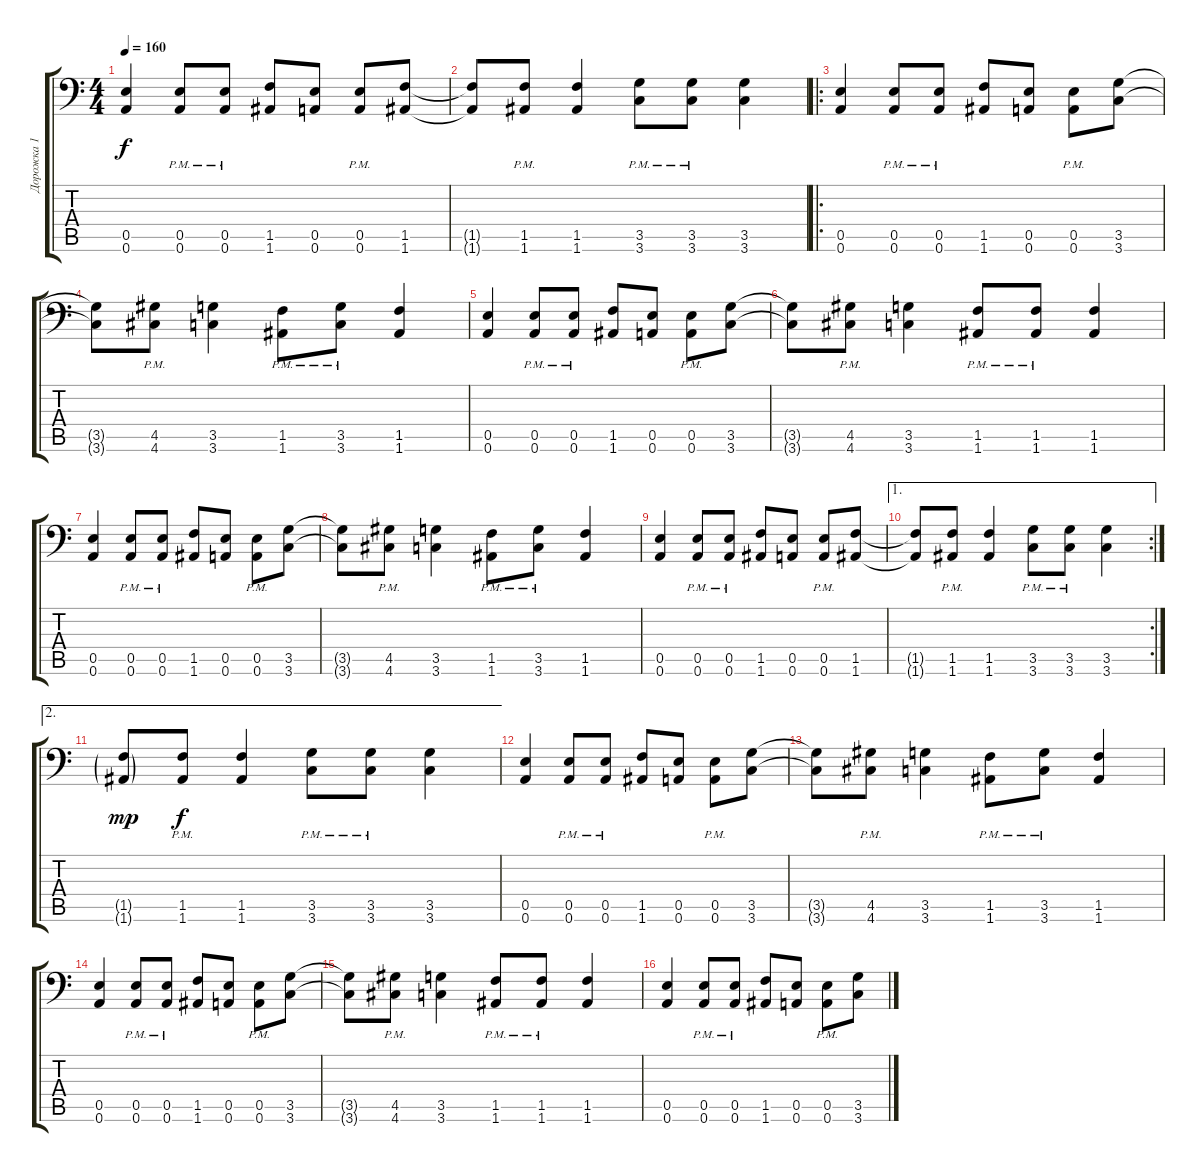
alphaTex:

\track ("Дорожка 1" "Дорожка 1") {instrument distortionguitar}
\staff {score tabs}
\tuning (B3 Gb3 D3 A2 E2 A1) {hide}
\ts (4 4)
\tempo 160
\clef f4
\ks c
(0.5 0.6).4{dy f} (0.5{pm} 0.6{pm}).8 (0.5{pm} 0.6{pm}).8 (1.5 1.6).8 (0.5 0.6).8 (0.5{pm} 0.6{pm}).8 (1.5 1.6).8 |
(1.5{t} 1.6{t}).8 (1.5{pm} 1.6{pm}).8 (1.5 1.6).4 (3.5{pm} 3.6{pm}).8 (3.5{pm} 3.6{pm}).8 (3.5 3.6).4 |
\ro
(0.5 0.6).4 (0.5{pm} 0.6{pm}).8 (0.5{pm} 0.6{pm}).8 (1.5 1.6).8 (0.5 0.6).8 (0.5{pm} 0.6{pm}).8 (3.5 3.6).8 |
(3.5{t} 3.6{t}).8 (4.5{pm} 4.6{pm}).8 (3.5 3.6).4 (1.5{pm} 1.6{pm}).8 (3.5{pm} 3.6{pm}).8 (1.5 1.6).4 |
(0.5 0.6).4 (0.5{pm} 0.6{pm}).8 (0.5{pm} 0.6{pm}).8 (1.5 1.6).8 (0.5 0.6).8 (0.5{pm} 0.6{pm}).8 (3.5 3.6).8 |
(3.5{t} 3.6{t}).8 (4.5{pm} 4.6{pm}).8 (3.5 3.6).4 (1.5{pm} 1.6{pm}).8 (1.5{pm} 1.6{pm}).8 (1.5 1.6).4 |
(0.5 0.6).4 (0.5{pm} 0.6{pm}).8 (0.5{pm} 0.6{pm}).8 (1.5 1.6).8 (0.5 0.6).8 (0.5{pm} 0.6{pm}).8 (3.5 3.6).8 |
(3.5{t} 3.6{t}).8 (4.5{pm} 4.6{pm}).8 (3.5 3.6).4 (1.5{pm} 1.6{pm}).8 (3.5{pm} 3.6{pm}).8 (1.5 1.6).4 |
(0.5 0.6).4 (0.5{pm} 0.6{pm}).8 (0.5{pm} 0.6{pm}).8 (1.5 1.6).8 (0.5 0.6).8 (0.5{pm} 0.6{pm}).8 (1.5 1.6).8 |
\ae 1
\rc 2
(1.5{t} 1.6{t}).8 (1.5{pm} 1.6{pm}).8 (1.5 1.6).4 (3.5{pm} 3.6{pm}).8 (3.5{pm} 3.6{pm}).8 (3.5 3.6).4 |
\ae 2
(1.5{g} 1.6{g}).8{dy mp} (1.5{pm} 1.6{pm}).8{dy f} (1.5 1.6).4 (3.5{pm} 3.6{pm}).8 (3.5{pm} 3.6{pm}).8 (3.5 3.6).4 |
(0.5 0.6).4 (0.5{pm} 0.6{pm}).8 (0.5{pm} 0.6{pm}).8 (1.5 1.6).8 (0.5 0.6).8 (0.5{pm} 0.6{pm}).8 (3.5 3.6).8 |
(3.5{t} 3.6{t}).8 (4.5{pm} 4.6{pm}).8 (3.5 3.6).4 (1.5{pm} 1.6{pm}).8 (3.5{pm} 3.6{pm}).8 (1.5 1.6).4 |
(0.5 0.6).4 (0.5{pm} 0.6{pm}).8 (0.5{pm} 0.6{pm}).8 (1.5 1.6).8 (0.5 0.6).8 (0.5{pm} 0.6{pm}).8 (3.5 3.6).8 |
(3.5{t} 3.6{t}).8 (4.5{pm} 4.6{pm}).8 (3.5 3.6).4 (1.5{pm} 1.6{pm}).8 (1.5{pm} 1.6{pm}).8 (1.5 1.6).4 |
(0.5 0.6).4 (0.5{pm} 0.6{pm}).8 (0.5{pm} 0.6{pm}).8 (1.5 1.6).8 (0.5 0.6).8 (0.5{pm} 0.6{pm}).8 (3.5 3.6).8
